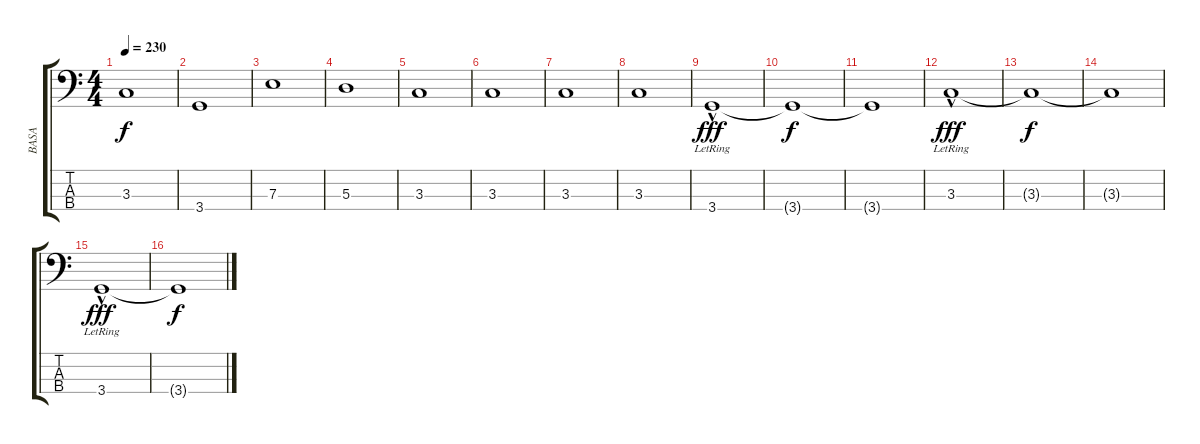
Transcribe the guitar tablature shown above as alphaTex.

\track ("BASA" "BASA") {instrument electricbassfinger}
\staff {score tabs}
\tuning (G2 D2 A1 E1) {hide}
\ts (4 4)
\tempo 230
\clef f4
\ks c
3.3.1{dy f} |
3.4.1 |
7.3.1 |
5.3.1 |
3.3.1 |
3.3.1 |
3.3.1 |
3.3.1 |
3.4{hac lr}.1{dy fff} |
3.4{t}.1{dy f} |
3.4{t}.1 |
3.3{hac lr}.1{dy fff} |
3.3{t}.1{dy f} |
3.3{t}.1 |
3.4{hac lr}.1{dy fff} |
3.4{t}.1{dy f}
